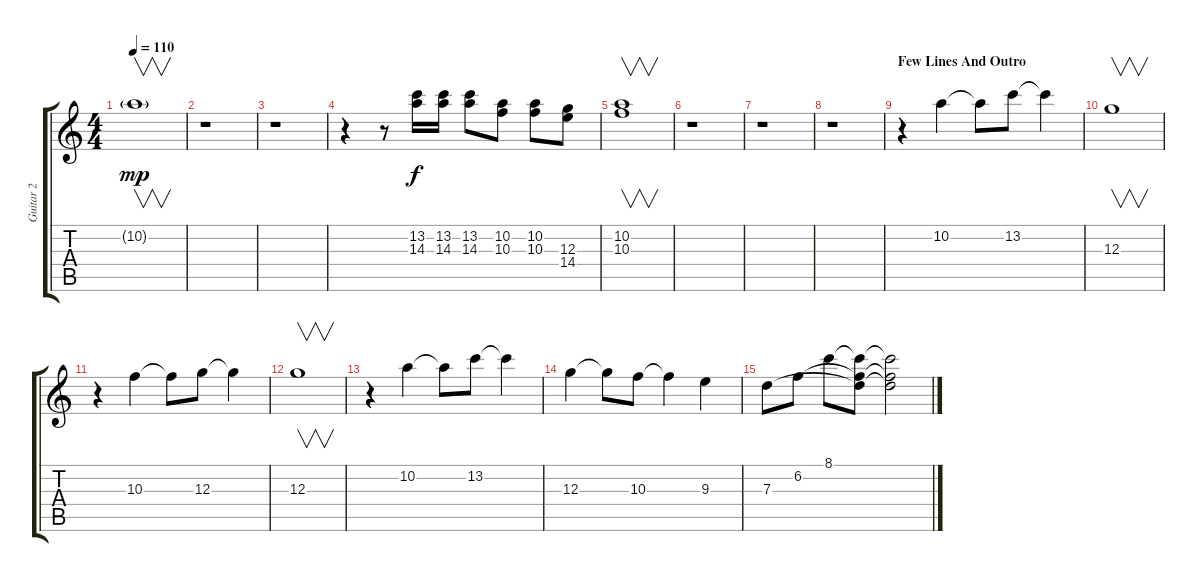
\track ("Guitar 2" "Guitar 2") {instrument acousticguitarnylon}
\staff {score tabs}
\tuning (E4 B3 G3 D3 A2 E2) {hide}
\ts (4 4)
\tempo 110
\clef g2
\ks c
10.2{g}.1{v dy mp} |
r.1 |
r.1 |
r.4 r.8 (13.2 14.3).16{dy f} (13.2 14.3).16 (13.2 14.3).8 (10.2 10.3).8 (10.2 10.3).8 (12.3 14.4).8 |
(10.2 10.3).1{v} |
r.1 |
r.1 |
r.1 |
\section ("" "Few Lines And Outro")
r.4{instrument acousticguitarnylon} 10.2.4 10.2{t}.8 13.2.8 13.2{t}.4 |
12.3.1{v} |
r.4 10.3.4 10.3{t}.8 12.3.8 12.3{t}.4 |
12.3.1{v} |
r.4 10.2.4 10.2{t}.8 13.2.8 13.2{t}.4 |
12.3.4 12.3{t}.8 10.3.8 10.3{t}.4 9.3.4 |
7.3.8 6.2.8 8.1.8 (8.1{t} 6.2{t} 7.3{t}).8 (8.1{t} 6.2{t} 7.3{t}).2
